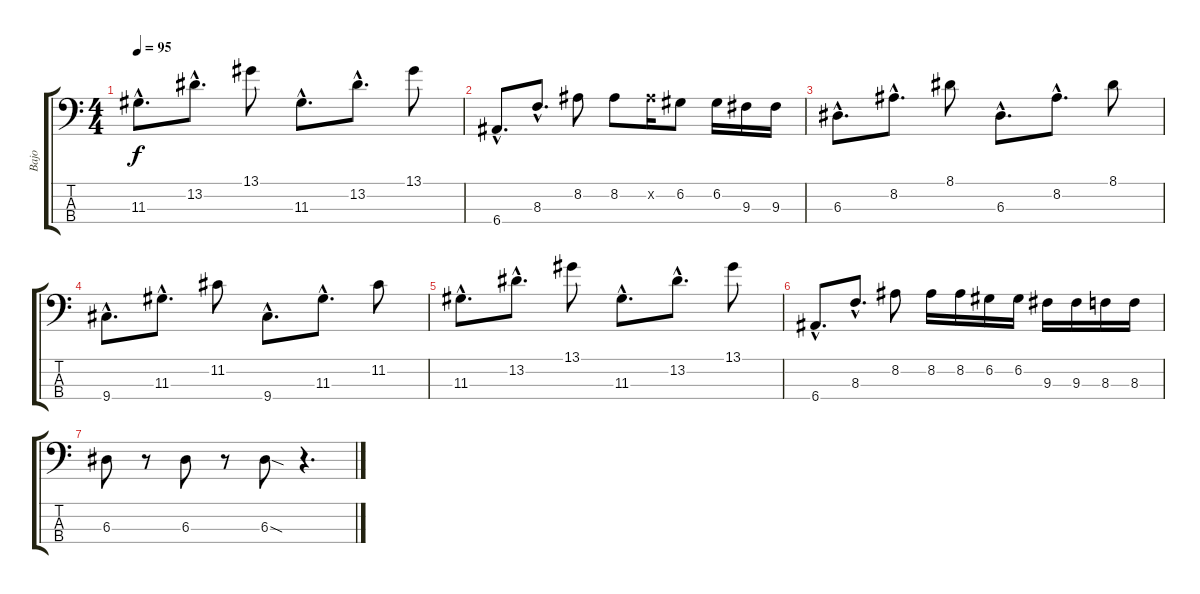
\track ("Bajo" "Bajo") {instrument electricbassfinger}
\staff {score tabs}
\tuning (G2 D2 A1 E1) {hide}
\ts (4 4)
\tempo 95
\clef f4
\ks c
11.3{hac}.8{d dy f} 13.2{hac}.8{d} 13.1.8 11.3{hac}.8{d} 13.2{hac}.8{d} 13.1.8 |
6.4{hac}.8{d} 8.3{hac}.8{d} 8.2.8 8.2.8 8.2{x}.16 6.2.8 6.2.16 9.3.16 9.3.16 |
6.3{hac}.8{d} 8.2{hac}.8{d} 8.1.8 6.3{hac}.8{d} 8.2{hac}.8{d} 8.1.8 |
9.4{hac}.8{d} 11.3{hac}.8{d} 11.2.8 9.4{hac}.8{d} 11.3{hac}.8{d} 11.2.8 |
11.3{hac}.8{d} 13.2{hac}.8{d} 13.1.8 11.3{hac}.8{d} 13.2{hac}.8{d} 13.1.8 |
6.4{hac}.8{d} 8.3{hac}.8{d} 8.2.8 8.2.16 8.2.16 6.2.16 6.2.16 9.3.16 9.3.16 8.3.16 8.3.16 |
6.3.8 r.8 6.3.8 r.8 6.3{sod}.8 r.4{d}
